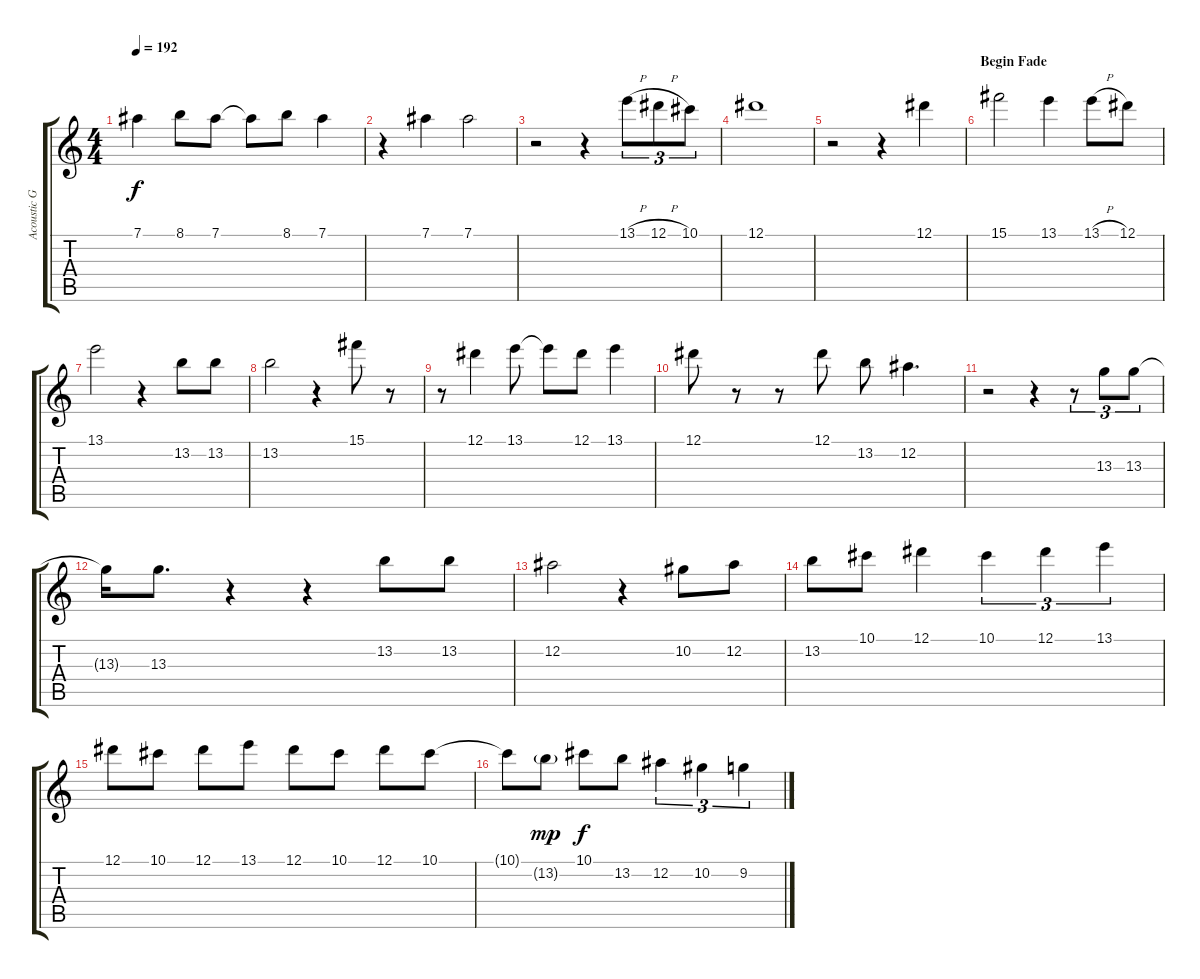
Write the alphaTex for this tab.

\track ("Acoustic Guitar (Slash)" "Acoustic G") {instrument acousticguitarnylon}
\staff {score tabs}
\tuning (Eb4 Bb3 Gb3 Db3 Ab2 Eb2) {hide}
\ts (4 4)
\tempo 192
\clef g2
\ks c
7.1.4{dy f} 8.1.8 7.1.8 7.1{t}.8 8.1.8 7.1.4 |
r.4 7.1.4 7.1.2 |
r.2 r.4 13.1{h}.8{tu (3 2)} 12.1{h}.8{tu (3 2)} 10.1.8{tu (3 2)} |
12.1.1 |
r.2 r.4 12.1.4 |
\section ("" "Begin Fade")
15.1.2{volume 11} 13.1.4 13.1{h}.8 12.1.8 |
13.1.2 r.4 13.2.8 13.2.8 |
13.2.2 r.4 15.1.8 r.8 |
r.8 12.1.4 13.1.8 13.1{t}.8 12.1.8 13.1.4 |
12.1.8{volume 7} r.8 r.8 12.1.8 13.2.8 12.2.4{d} |
r.2 r.4 r.8{tu (3 2)} 13.3.8{tu (3 2)} 13.3.8{tu (3 2)} |
13.3{t}.16 13.3.8{d} r.4 r.4 13.2.8 13.2.8 |
12.2.2 r.4 10.2.8 12.2.8 |
13.2.8{volume 4} 10.1.8 12.1.4 10.1.4{tu (3 2)} 12.1.4{tu (3 2)} 13.1.4{tu (3 2)} |
12.1.8 10.1.8 12.1.8 13.1.8 12.1.8 10.1.8 12.1.8 10.1.8 |
10.1{t}.8 13.2{g}.8{dy mp} 10.1.8{dy f} 13.2.8 12.2.4{tu (3 2)} 10.2.4{tu (3 2)} 9.2.4{tu (3 2)}
